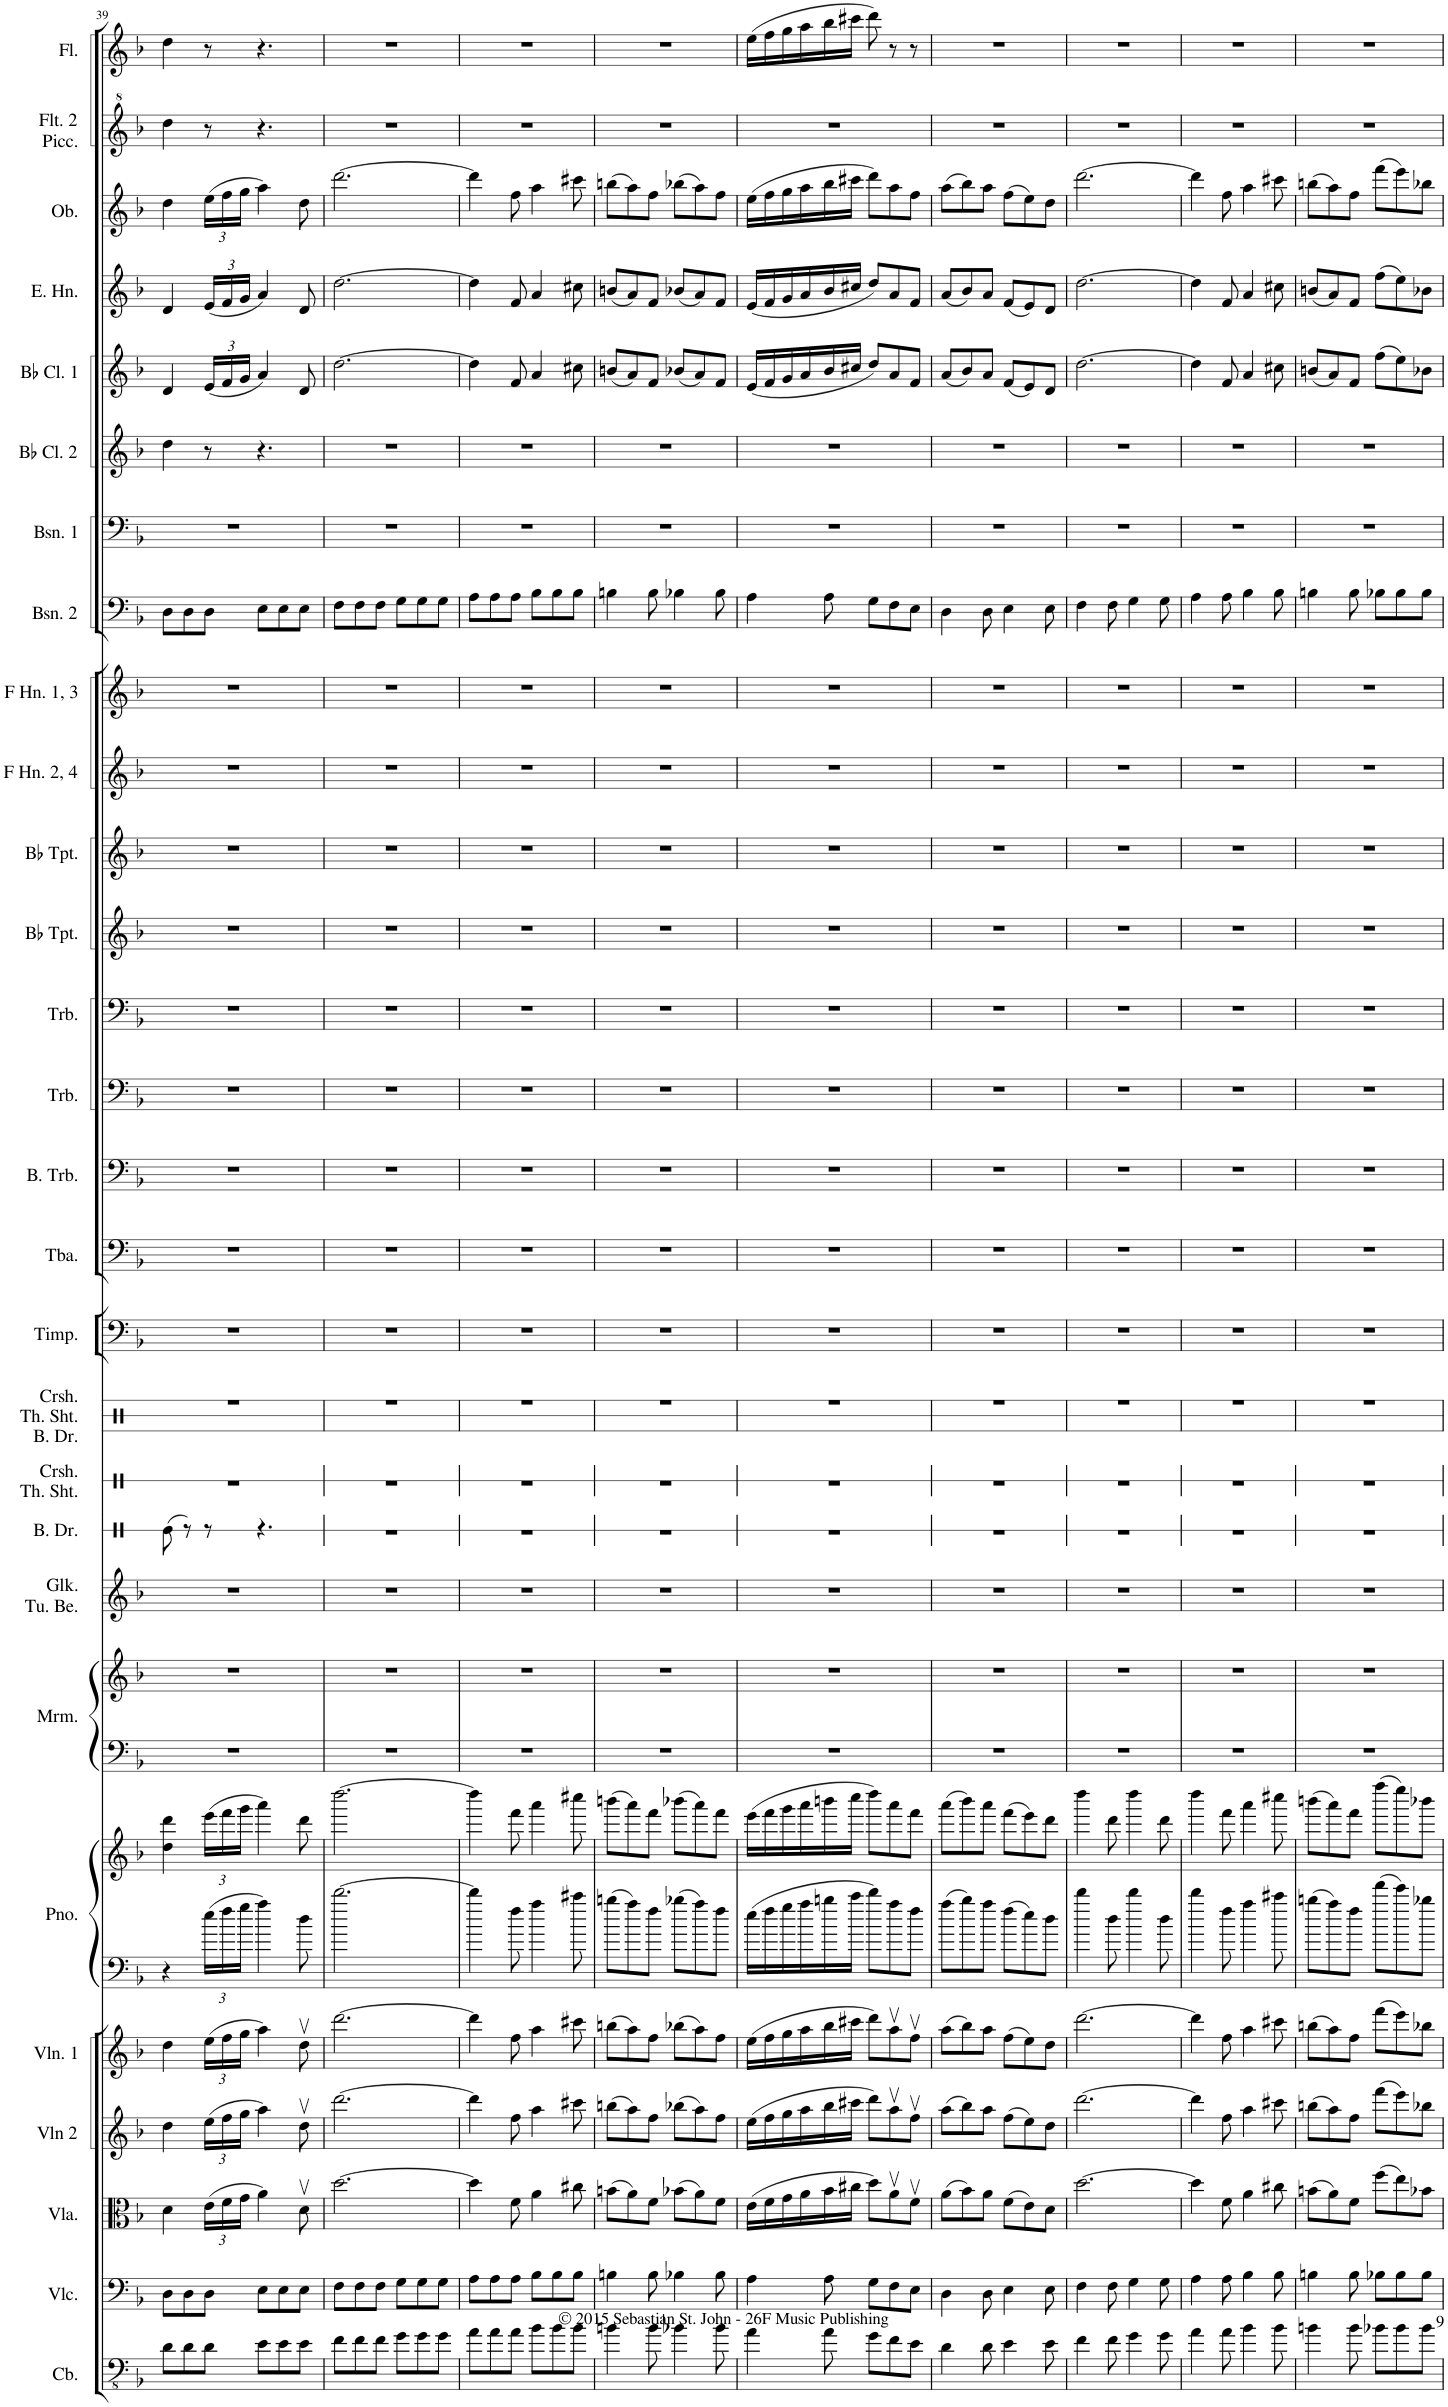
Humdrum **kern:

**kern	**kern	**kern	**kern	**kern	**kern	**kern	**kern	**kern	**kern	**kern	**kern	**kern	**kern	**kern	**kern	**kern	**kern	**kern	**kern	**kern	**kern	**kern	**kern	**kern	**kern	**kern	**kern	**kern	**kern
*part28	*part27	*part26	*part25	*part24	*part23	*part23	*part22	*part22	*part21	*part20	*part19	*part18	*part17	*part16	*part15	*part14	*part13	*part12	*part11	*part10	*part9	*part8	*part7	*part6	*part5	*part4	*part3	*part2	*part1
*staff30	*staff29	*staff28	*staff27	*staff26	*staff25	*staff24	*staff23	*staff22	*staff21	*staff20	*staff19	*staff18	*staff17	*staff16	*staff15	*staff14	*staff13	*staff12	*staff11	*staff10	*staff9	*staff8	*staff7	*staff6	*staff5	*staff4	*staff3	*staff2	*staff1
*I"Contrabass	*I"Violoncello	*I"Viola	*I"Violin 2	*I"Violin 1	*I"Piano	*	*I"Marimba	*	*I"Glockenspiel Tubular Bells	*I"Bass Drum	*I"Crash Thundersheet	*I"Crash Thundersheet Bass Drum	*I"Timpani	*I"Tuba	*I"Bass Trombone	*I"Trombone	*I"Trombone	*I"Bb Trumpet	*I"Trumpets in Bb	*I"Horn in F 2, 4	*I"Horn in F 1, 3	*I"Bassoon 2	*I"Bassoon 1	*I"Clarinets in Bb 2	*I"Bb Clarinet 1	*I"English Horn	*I"Oboes	*I"Flute 2 Piccolo	*I"Flutes
*I'Cb.	*I'Vlc.	*I'Vla.	*I'Vln 2	*I'Vln. 1	*I'Pno.	*	*I'Mrm.	*	*I'Glk. Tu. Be.	*I'B. Dr.	*I'Crsh. Th. Sht.	*I'Crsh. Th. Sht. B. Dr.	*I'Timp.	*I'Tba.	*I'B. Trb.	*I'Trb.	*I'Trb.	*I'Bb Tpt.	*	*	*	*I'Bsn. 2	*I'Bsn. 1	*	*I'Bb Cl. 1	*I'E. Hn.	*I'Ob.	*I'Flt. 2 Picc.	*I'Fl.
!!LO:PB:g=z
*clefFv4	*clefF4	*clefC3	*clefG2	*clefG2	*clefF4	*clefG2	*clefF4	*clefG2	*clefG2	*clefX	*clefX	*clefX	*clefF4	*clefF4	*clefF4	*clefF4	*clefF4	*clefG2	*clefG2	*clefG2	*clefG2	*clefF4	*clefF4	*clefG2	*clefG2	*clefG2	*clefG2	*clefG^2	*clefG2
*ITrd7c12	*	*	*	*	*	*	*	*	*	*	*	*	*	*	*	*	*	*ITrd1c2	*ITrd1c2	*ITrd4c7	*ITrd4c7	*	*	*ITrd1c2	*ITrd1c2	*ITrd4c7	*	*ITrd-7c-12	*
*k[b-]	*k[b-]	*k[b-]	*k[b-]	*k[b-]	*k[b-]	*k[b-]	*k[b-]	*k[b-]	*k[b-]	*k[]	*k[]	*k[]	*k[b-]	*k[b-]	*k[b-]	*k[b-]	*k[b-]	*k[b-]	*k[b-]	*k[b-]	*k[b-]	*k[b-]	*k[b-]	*k[b-]	*k[b-]	*k[b-]	*k[b-]	*k[b-]	*k[b-]
*M6/8	*M6/8	*M6/8	*M6/8	*M6/8	*M6/8	*M6/8	*M6/8	*M6/8	*M6/8	*M6/8	*M6/8	*M6/8	*M6/8	*M6/8	*M6/8	*M6/8	*M6/8	*M6/8	*M6/8	*M6/8	*M6/8	*M6/8	*M6/8	*M6/8	*M6/8	*M6/8	*M6/8	*M6/8	*M6/8
=39	=39	=39	=39	=39	=39	=39	=39	=39	=39	=39	=39	=39	=39	=39	=39	=39	=39	=39	=39	=39	=39	=39	=39	=39	=39	=39	=39	=39	=39
8D\L	8D\L	4d\	4dd\	4dd\	4r	4dd\ 4ddd\	2.r	2.r	2.r	(8Re\	2.r	2.r	2.r	2.r	2.r	2.r	2.r	2.r	2.r	2.r	2.r	8D\L	2.r	4dd\	4d/	4d/	4dd\	4ddd\	4dd\
8D\	8D\	.	.	.	.	.	.	.	.	8r)	.	.	.	.	.	.	.	.	.	.	.	8D\	.	.	.	.	.	.	.
*	*	*Xbrackettup	*Xbrackettup	*Xbrackettup	*Xbrackettup	*Xbrackettup	*	*	*	*	*	*	*	*	*	*	*	*	*	*	*	*	*	*	*Xbrackettup	*Xbrackettup	*Xbrackettup	*	*
8D\J	8D\J	(24e\LL	(24ee\LL	(24ee\LL	24ee\LL	(24eee\LL	.	.	.	8r	.	.	.	.	.	.	.	.	.	.	.	8D\J	.	8r	(24e/LL	(24e/LL	(24ee\LL	8r	8r
.	.	24f\	24ff\	24ff\	24ff\	24fff\	.	.	.	.	.	.	.	.	.	.	.	.	.	.	.	.	.	.	24f/	24f/	24ff\	.	.
.	.	24g\JJ	24gg\JJ	24gg\JJ	24gg\JJ	24ggg\JJ	.	.	.	.	.	.	.	.	.	.	.	.	.	.	.	.	.	.	24g/JJ	24g/JJ	24gg\JJ	.	.
8E\L	8E\L	4a\)	4aa\)	4aa\)	4aa\	4aaa\)	.	.	.	4.r	.	.	.	.	.	.	.	.	.	.	.	8E\L	.	4.r	4a/)	4a/)	4aa\)	4.r	4.r
8E\	8E\	.	.	.	.	.	.	.	.	.	.	.	.	.	.	.	.	.	.	.	.	8E\	.	.	.	.	.	.	.
8E\J	8E\J	8dv\	8ddv\	8ddv\	8dd\	8ddd\	.	.	.	.	.	.	.	.	.	.	.	.	.	.	.	8E\J	.	.	8d/	8d/	8dd\	.	.
=40	=40	=40	=40	=40	=40	=40	=40	=40	=40	=40	=40	=40	=40	=40	=40	=40	=40	=40	=40	=40	=40	=40	=40	=40	=40	=40	=40	=40	=40
8F\L	8F\L	[2.dd\	[2.ddd\	[2.ddd\	[2.ddd\	[2.dddd\	2.r	2.r	2.r	2.r	2.r	2.r	2.r	2.r	2.r	2.r	2.r	2.r	2.r	2.r	2.r	8F\L	2.r	2.r	[2.dd\	[2.dd\	[2.ddd\	2.r	2.r
8F\	8F\	.	.	.	.	.	.	.	.	.	.	.	.	.	.	.	.	.	.	.	.	8F\	.	.	.	.	.	.	.
8F\J	8F\J	.	.	.	.	.	.	.	.	.	.	.	.	.	.	.	.	.	.	.	.	8F\J	.	.	.	.	.	.	.
8G\L	8G\L	.	.	.	.	.	.	.	.	.	.	.	.	.	.	.	.	.	.	.	.	8G\L	.	.	.	.	.	.	.
8G\	8G\	.	.	.	.	.	.	.	.	.	.	.	.	.	.	.	.	.	.	.	.	8G\	.	.	.	.	.	.	.
8G\J	8G\J	.	.	.	.	.	.	.	.	.	.	.	.	.	.	.	.	.	.	.	.	8G\J	.	.	.	.	.	.	.
=41	=41	=41	=41	=41	=41	=41	=41	=41	=41	=41	=41	=41	=41	=41	=41	=41	=41	=41	=41	=41	=41	=41	=41	=41	=41	=41	=41	=41	=41
8A\L	8A\L	4dd\]	4ddd\]	4ddd\]	4ddd\]	4dddd\]	2.r	2.r	2.r	2.r	2.r	2.r	2.r	2.r	2.r	2.r	2.r	2.r	2.r	2.r	2.r	8A\L	2.r	2.r	4dd\]	4dd\]	4ddd\]	2.r	2.r
8A\	8A\	.	.	.	.	.	.	.	.	.	.	.	.	.	.	.	.	.	.	.	.	8A\	.	.	.	.	.	.	.
8A\J	8A\J	8f\	8ff\	8ff\	8ff\	8fff\	.	.	.	.	.	.	.	.	.	.	.	.	.	.	.	8A\J	.	.	8f/	8f/	8ff\	.	.
8B-\L	8B-\L	4a\	4aa\	4aa\	4aa\	4aaa\	.	.	.	.	.	.	.	.	.	.	.	.	.	.	.	8B-\L	.	.	4a/	4a/	4aa\	.	.
8B-\	8B-\	.	.	.	.	.	.	.	.	.	.	.	.	.	.	.	.	.	.	.	.	8B-\	.	.	.	.	.	.	.
8B-\J	8B-\J	8cc#X\	8ccc#X\	8ccc#X\	8ccc#X\	8cccc#X\	.	.	.	.	.	.	.	.	.	.	.	.	.	.	.	8B-\J	.	.	8cc#X\	8cc#X\	8ccc#X\	.	.
=42	=42	=42	=42	=42	=42	=42	=42	=42	=42	=42	=42	=42	=42	=42	=42	=42	=42	=42	=42	=42	=42	=42	=42	=42	=42	=42	=42	=42	=42
4Bn\	4Bn\	(8bn\L	(8bbn\L	(8bbn\L	8bbn\L	(8bbbn\L	2.r	2.r	2.r	2.r	2.r	2.r	2.r	2.r	2.r	2.r	2.r	2.r	2.r	2.r	2.r	4Bn\	2.r	2.r	(8bn/L	(8bn/L	(8bbn\L	2.r	2.r
.	.	8a\)	8aa\)	8aa\)	8aa\	8aaa\)	.	.	.	.	.	.	.	.	.	.	.	.	.	.	.	.	.	.	8a/)	8a/)	8aa\)	.	.
8B\	8B\	8f\J	8ff\J	8ff\J	8ff\J	8fff\J	.	.	.	.	.	.	.	.	.	.	.	.	.	.	.	8B\	.	.	8f/J	8f/J	8ff\J	.	.
4B-X\	4B-X\	(8b-X\L	(8bb-X\L	(8bb-X\L	8bb-X\L	(8bbb-X\L	.	.	.	.	.	.	.	.	.	.	.	.	.	.	.	4B-X\	.	.	(8b-X/L	(8b-X/L	(8bb-X\L	.	.
.	.	8a\)	8aa\)	8aa\)	8aa\	8aaa\)	.	.	.	.	.	.	.	.	.	.	.	.	.	.	.	.	.	.	8a/)	8a/)	8aa\)	.	.
8B-\	8B-\	8f\J	8ff\J	8ff\J	8ff\J	8fff\J	.	.	.	.	.	.	.	.	.	.	.	.	.	.	.	8B-\	.	.	8f/J	8f/J	8ff\J	.	.
=43	=43	=43	=43	=43	=43	=43	=43	=43	=43	=43	=43	=43	=43	=43	=43	=43	=43	=43	=43	=43	=43	=43	=43	=43	=43	=43	=43	=43	=43
4A\	4A\	(16e\LL	(16ee\LL	(16ee\LL	16ee\LL	(16eee\LL	2.r	2.r	2.r	2.r	2.r	2.r	2.r	2.r	2.r	2.r	2.r	2.r	2.r	2.r	2.r	4A\	2.r	2.r	(16e/LL	(16e/LL	(16ee\LL	2.r	(16ee\LL
.	.	16f\	16ff\	16ff\	16ff\	16fff\	.	.	.	.	.	.	.	.	.	.	.	.	.	.	.	.	.	.	16f/	16f/	16ff\	.	16ff\
.	.	16g\	16gg\	16gg\	16gg\	16ggg\	.	.	.	.	.	.	.	.	.	.	.	.	.	.	.	.	.	.	16g/	16g/	16gg\	.	16gg\
.	.	16a\	16aa\	16aa\	16aa\	16aaa\	.	.	.	.	.	.	.	.	.	.	.	.	.	.	.	.	.	.	16a/	16a/	16aa\	.	16aa\
8A\	8A\	16b-\	16bb-\	16bb-\	16bbn\	16bbbn\	.	.	.	.	.	.	.	.	.	.	.	.	.	.	.	8A\	.	.	16b-/	16b-/	16bb-\	.	16bb-\
.	.	16cc#X\JJ	16ccc#X\JJ	16ccc#X\JJ	16ccc\JJ	16cccc\JJ	.	.	.	.	.	.	.	.	.	.	.	.	.	.	.	.	.	.	16cc#X/JJ	16cc#X/JJ	16ccc#X\JJ	.	16ccc#X\JJ
8G\L	8G\L	8dd\L)	8ddd\L)	8ddd\L)	8ddd\L	8dddd\L)	.	.	.	.	.	.	.	.	.	.	.	.	.	.	.	8G\L	.	.	8dd/L)	8dd/L)	8ddd\L)	.	8ddd\)
8F\	8F\	8av\	8aav\	8aav\	8aa\	8aaa\	.	.	.	.	.	.	.	.	.	.	.	.	.	.	.	8F\	.	.	8a/	8a/	8aa\	.	8r
8E\J	8E\J	8fv\J	8ffv\J	8ffv\J	8ff\J	8fff\J	.	.	.	.	.	.	.	.	.	.	.	.	.	.	.	8E\J	.	.	8f/J	8f/J	8ff\J	.	8r
=44	=44	=44	=44	=44	=44	=44	=44	=44	=44	=44	=44	=44	=44	=44	=44	=44	=44	=44	=44	=44	=44	=44	=44	=44	=44	=44	=44	=44	=44
4D\	4D\	(8a\L	(8aa\L	(8aa\L	8aa\L	(8aaa\L	2.r	2.r	2.r	2.r	2.r	2.r	2.r	2.r	2.r	2.r	2.r	2.r	2.r	2.r	2.r	4D\	2.r	2.r	(8a/L	(8a/L	(8aa\L	2.r	2.r
.	.	8b-\)	8bb-\)	8bb-\)	8bb-\	8bbb-\)	.	.	.	.	.	.	.	.	.	.	.	.	.	.	.	.	.	.	8b-/)	8b-/)	8bb-\)	.	.
8D\	8D\	8a\J	8aa\J	8aa\J	8aa\J	8aaa\J	.	.	.	.	.	.	.	.	.	.	.	.	.	.	.	8D\	.	.	8a/J	8a/J	8aa\J	.	.
4E\	4E\	(8f\L	(8ff\L	(8ff\L	8ff\L	(8fff\L	.	.	.	.	.	.	.	.	.	.	.	.	.	.	.	4E\	.	.	(8f/L	(8f/L	(8ff\L	.	.
.	.	8e\)	8ee\)	8ee\)	8ee\	8eee\)	.	.	.	.	.	.	.	.	.	.	.	.	.	.	.	.	.	.	8e/)	8e/)	8ee\)	.	.
8E\	8E\	8d\J	8dd\J	8dd\J	8dd\J	8ddd\J	.	.	.	.	.	.	.	.	.	.	.	.	.	.	.	8E\	.	.	8d/J	8d/J	8dd\J	.	.
=45	=45	=45	=45	=45	=45	=45	=45	=45	=45	=45	=45	=45	=45	=45	=45	=45	=45	=45	=45	=45	=45	=45	=45	=45	=45	=45	=45	=45	=45
4F\	4F\	[2.dd\	[2.ddd\	[2.ddd\	4ddd\	4dddd\	2.r	2.r	2.r	2.r	2.r	2.r	2.r	2.r	2.r	2.r	2.r	2.r	2.r	2.r	2.r	4F\	2.r	2.r	[2.dd\	[2.dd\	[2.ddd\	2.r	2.r
8F\	8F\	.	.	.	8dd\	8ddd\	.	.	.	.	.	.	.	.	.	.	.	.	.	.	.	8F\	.	.	.	.	.	.	.
4G\	4G\	.	.	.	4ddd\	4dddd\	.	.	.	.	.	.	.	.	.	.	.	.	.	.	.	4G\	.	.	.	.	.	.	.
8G\	8G\	.	.	.	8dd\	8ddd\	.	.	.	.	.	.	.	.	.	.	.	.	.	.	.	8G\	.	.	.	.	.	.	.
=46	=46	=46	=46	=46	=46	=46	=46	=46	=46	=46	=46	=46	=46	=46	=46	=46	=46	=46	=46	=46	=46	=46	=46	=46	=46	=46	=46	=46	=46
4A\	4A\	4dd\]	4ddd\]	4ddd\]	4ddd\	4dddd\	2.r	2.r	2.r	2.r	2.r	2.r	2.r	2.r	2.r	2.r	2.r	2.r	2.r	2.r	2.r	4A\	2.r	2.r	4dd\]	4dd\]	4ddd\]	2.r	2.r
8A\	8A\	8f\	8ff\	8ff\	8ff\	8fff\	.	.	.	.	.	.	.	.	.	.	.	.	.	.	.	8A\	.	.	8f/	8f/	8ff\	.	.
4B-\	4B-\	4a\	4aa\	4aa\	4aa\	4aaa\	.	.	.	.	.	.	.	.	.	.	.	.	.	.	.	4B-\	.	.	4a/	4a/	4aa\	.	.
8B-\	8B-\	8cc#X\	8ccc#X\	8ccc#X\	8ccc#X\	8cccc#X\	.	.	.	.	.	.	.	.	.	.	.	.	.	.	.	8B-\	.	.	8cc#X\	8cc#X\	8ccc#X\	.	.
=47	=47	=47	=47	=47	=47	=47	=47	=47	=47	=47	=47	=47	=47	=47	=47	=47	=47	=47	=47	=47	=47	=47	=47	=47	=47	=47	=47	=47	=47
4Bn\	4Bn\	(8bn\L	(8bbn\L	(8bbn\L	8bbn\L	(8bbbn\L	2.r	2.r	2.r	2.r	2.r	2.r	2.r	2.r	2.r	2.r	2.r	2.r	2.r	2.r	2.r	4Bn\	2.r	2.r	(8bn/L	(8bn/L	(8bbn\L	2.r	2.r
.	.	8a\)	8aa\)	8aa\)	8aa\	8aaa\)	.	.	.	.	.	.	.	.	.	.	.	.	.	.	.	.	.	.	8a/)	8a/)	8aa\)	.	.
8B\	8B\	8f\J	8ff\J	8ff\J	8ff\J	8fff\J	.	.	.	.	.	.	.	.	.	.	.	.	.	.	.	8B\	.	.	8f/J	8f/J	8ff\J	.	.
8B-X\L	8B-X\L	(8ff\L	(8fff\L	(8fff\L	8fff\L	(8ffff\L	.	.	.	.	.	.	.	.	.	.	.	.	.	.	.	8B-X\L	.	.	(8ff\L	(8ff\L	(8fff\L	.	.
8B-\	8B-\	8ee\)	8eee\)	8eee\)	8eee\	8eeee\)	.	.	.	.	.	.	.	.	.	.	.	.	.	.	.	8B-\	.	.	8ee\)	8ee\)	8eee\)	.	.
8B-\J	8B-\J	8b-X\J	8bb-X\J	8bb-X\J	8bb-X\J	8bbb-X\J	.	.	.	.	.	.	.	.	.	.	.	.	.	.	.	8B-\J	.	.	8b-X\J	8b-X\J	8bb-X\J	.	.
=	=	=	=	=	=	=	=	=	=	=	=	=	=	=	=	=	=	=	=	=	=	=	=	=	=	=	=	=	=
*-	*-	*-	*-	*-	*-	*-	*-	*-	*-	*-	*-	*-	*-	*-	*-	*-	*-	*-	*-	*-	*-	*-	*-	*-	*-	*-	*-	*-	*-
